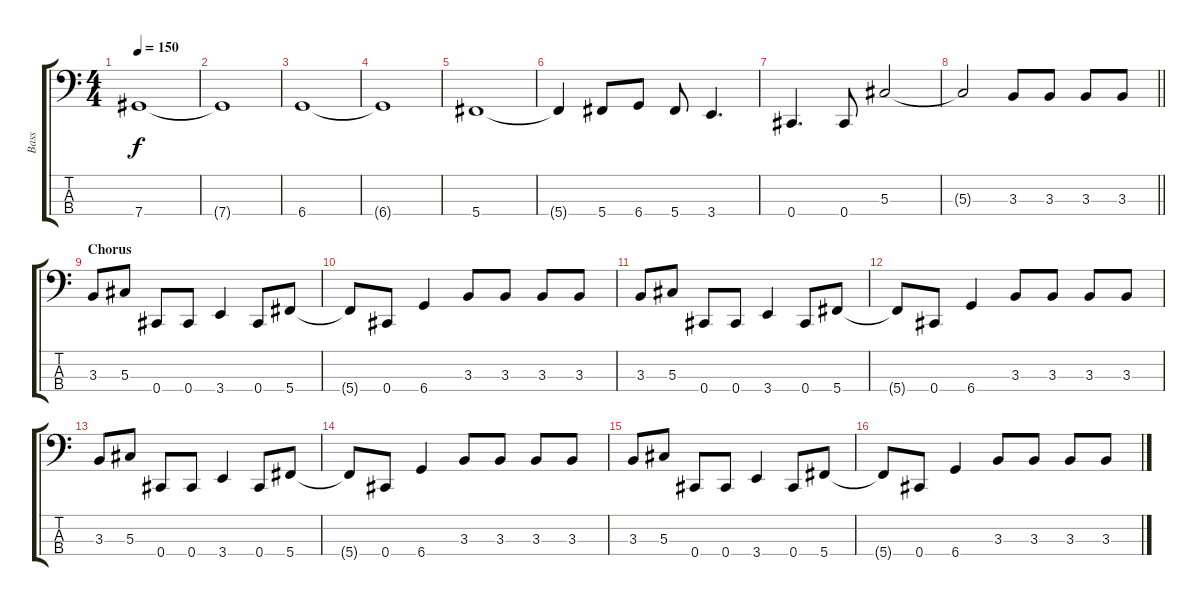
\track ("Bass" "Bass") {instrument electricbasspick}
\staff {score tabs}
\tuning (Gb2 Db2 Ab1 Db1) {hide}
\ts (4 4)
\tempo 150
\clef f4
\ks c
7.4.1{dy f} |
7.4{t}.1 |
6.4.1 |
6.4{t}.1 |
5.4.1 |
5.4{t}.4 5.4.8 6.4.8 5.4.8 3.4.4{d} |
0.4.4{d} 0.4.8 5.3.2 |
\barLineRight lightlight
5.3{t}.2 3.3.8 3.3.8 3.3.8 3.3.8 |
\section ("" "Chorus")
3.3.8 5.3.8 0.4.8 0.4.8 3.4.4 0.4.8 5.4.8 |
5.4{t}.8 0.4.8 6.4.4 3.3.8 3.3.8 3.3.8 3.3.8 |
3.3.8 5.3.8 0.4.8 0.4.8 3.4.4 0.4.8 5.4.8 |
5.4{t}.8 0.4.8 6.4.4 3.3.8 3.3.8 3.3.8 3.3.8 |
3.3.8 5.3.8 0.4.8 0.4.8 3.4.4 0.4.8 5.4.8 |
5.4{t}.8 0.4.8 6.4.4 3.3.8 3.3.8 3.3.8 3.3.8 |
3.3.8 5.3.8 0.4.8 0.4.8 3.4.4 0.4.8 5.4.8 |
5.4{t}.8 0.4.8 6.4.4 3.3.8 3.3.8 3.3.8 3.3.8
